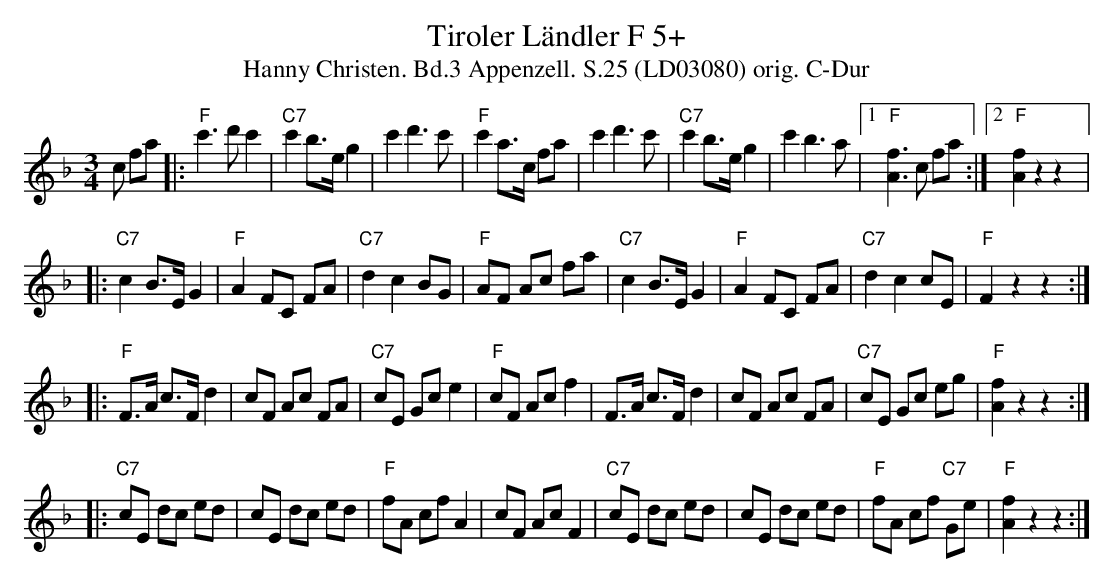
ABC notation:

X:1
T:Tiroler Ländler F 5+
T:Hanny Christen. Bd.3 Appenzell. S.25 (LD03080) orig. C-Dur
M:3/4
L:1/8
K:Fmaj
c fa |: "F"c'3 d' c'2 | "C7"c'2 b>e g2 | c'2 d'3 c' | "F"c'2 a>c fa | \
c'2 d'3 c' | "C7"c'2 b>e g2 | c'2 b3 a |1 "F"[Af]3 c fa :|2 "F"[Af]2 z2 z2 |:
"C7"c2 B>E G2 | "F"A2 FC FA | "C7"d2 c2 BG | "F"AF Ac fa | "C7"c2 B>E G2 | "F"A2 FC FA | "C7"d2 c2 cE | "F"F2 z2 z2 :|
|: "F"F>A c>F d2 | cF Ac FA | "C7"cE Gc e2 | "F"cF Ac f2 | F>A c>F d2 | cF Ac FA | "C7"cE Gc eg | "F"[Af]2 z2 z2 :|
|: "C7"cE dc ed | cE dc ed | "F"fA cf A2 | cF Ac F2 | "C7"cE dc ed | cE dc ed | "F"fA cf "C7"Ge | "F"[Af]2 z2 z2 :|
